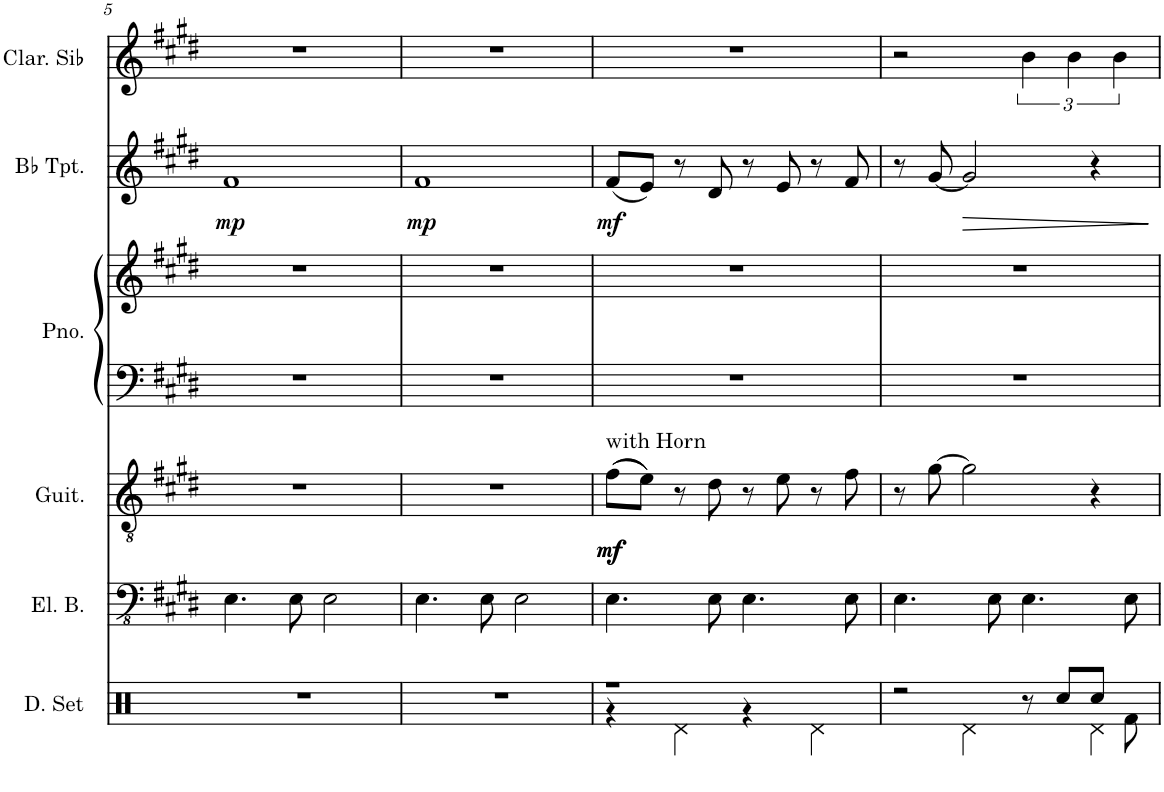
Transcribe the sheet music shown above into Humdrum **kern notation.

**kern	**kern	**dynam	**kern	**dynam	**kern
*part4	*part3	*part3	*part2	*part2	*part1
*staff4	*staff3	*staff3	*staff2	*staff2	*staff1
*I"Electric Bass	*I"Guitare classique	*	*I"Bb Trumpet	*	*I"Clarinette en Sib
*I'El. B.	*I'Guit.	*	*I'Bb Tpt.	*	*I'Clar. Sib
!!LO:PB:g=z
*clefFv4	*clefGv2	*	*clefG2	*	*clefG2
*	*	*	*ITrd1c2	*	*ITrd1c2
*k[f#c#g#d#]	*k[f#c#g#d#]	*	*k[f#c#g#d#]	*	*k[f#c#g#d#]
*M4/4	*M4/4	*	*M4/4	*	*M4/4
=5	=5	=5	=5	=5	=5
!	!	!	!	!LO:DY:b	!
4.EE\	1r	.	1f#	mp	1r
8EE\	.	.	.	.	.
2EE\	.	.	.	.	.
=6	=6	=6	=6	=6	=6
!	!	!	!	!LO:DY:b	!
4.EE\	1r	.	1f#	mp	1r
8EE\	.	.	.	.	.
2EE\	.	.	.	.	.
=7	=7	=7	=7	=7	=7
!	!LO:TX:a:t=with Horn	!	!	!	!
!	!	!LO:DY:b	!	!	!
!	!	!LO:DY:n=1:b	!	!LO:DY:b	!
4.EE\	((8f#\L	mf mf	(8f#/L	mf	1r
.	8e\J))	.	8e/J)	.	.
.	8r	.	8r	.	.
8EE\	8d#\	.	8d#/	.	.
4.EE\	8r	.	8r	.	.
.	8e\	.	8e/	.	.
.	8r	.	8r	.	.
8EE\	8f#\	.	8f#/	.	.
=8	=8	=8	=8	=8	=8
4.EE\	8r	.	8r	.	2r
.	[8g#\	.	[8g#/	.	.
!	!	!	!	!LO:HP:b	!
.	2g#\]	.	2g#/]	>	.
8EE\	.	.	.	.	.
4.EE\	.	.	.	.	6b\
.	.	.	.	.	6b\
.	4r	.	4r	.	.
.	.	.	.	.	6b\
8EE\	.	.	.	.	.
.	.	.	.	]	.
=	=	=	=	=	=
*-	*-	*-	*-	*-	*-
